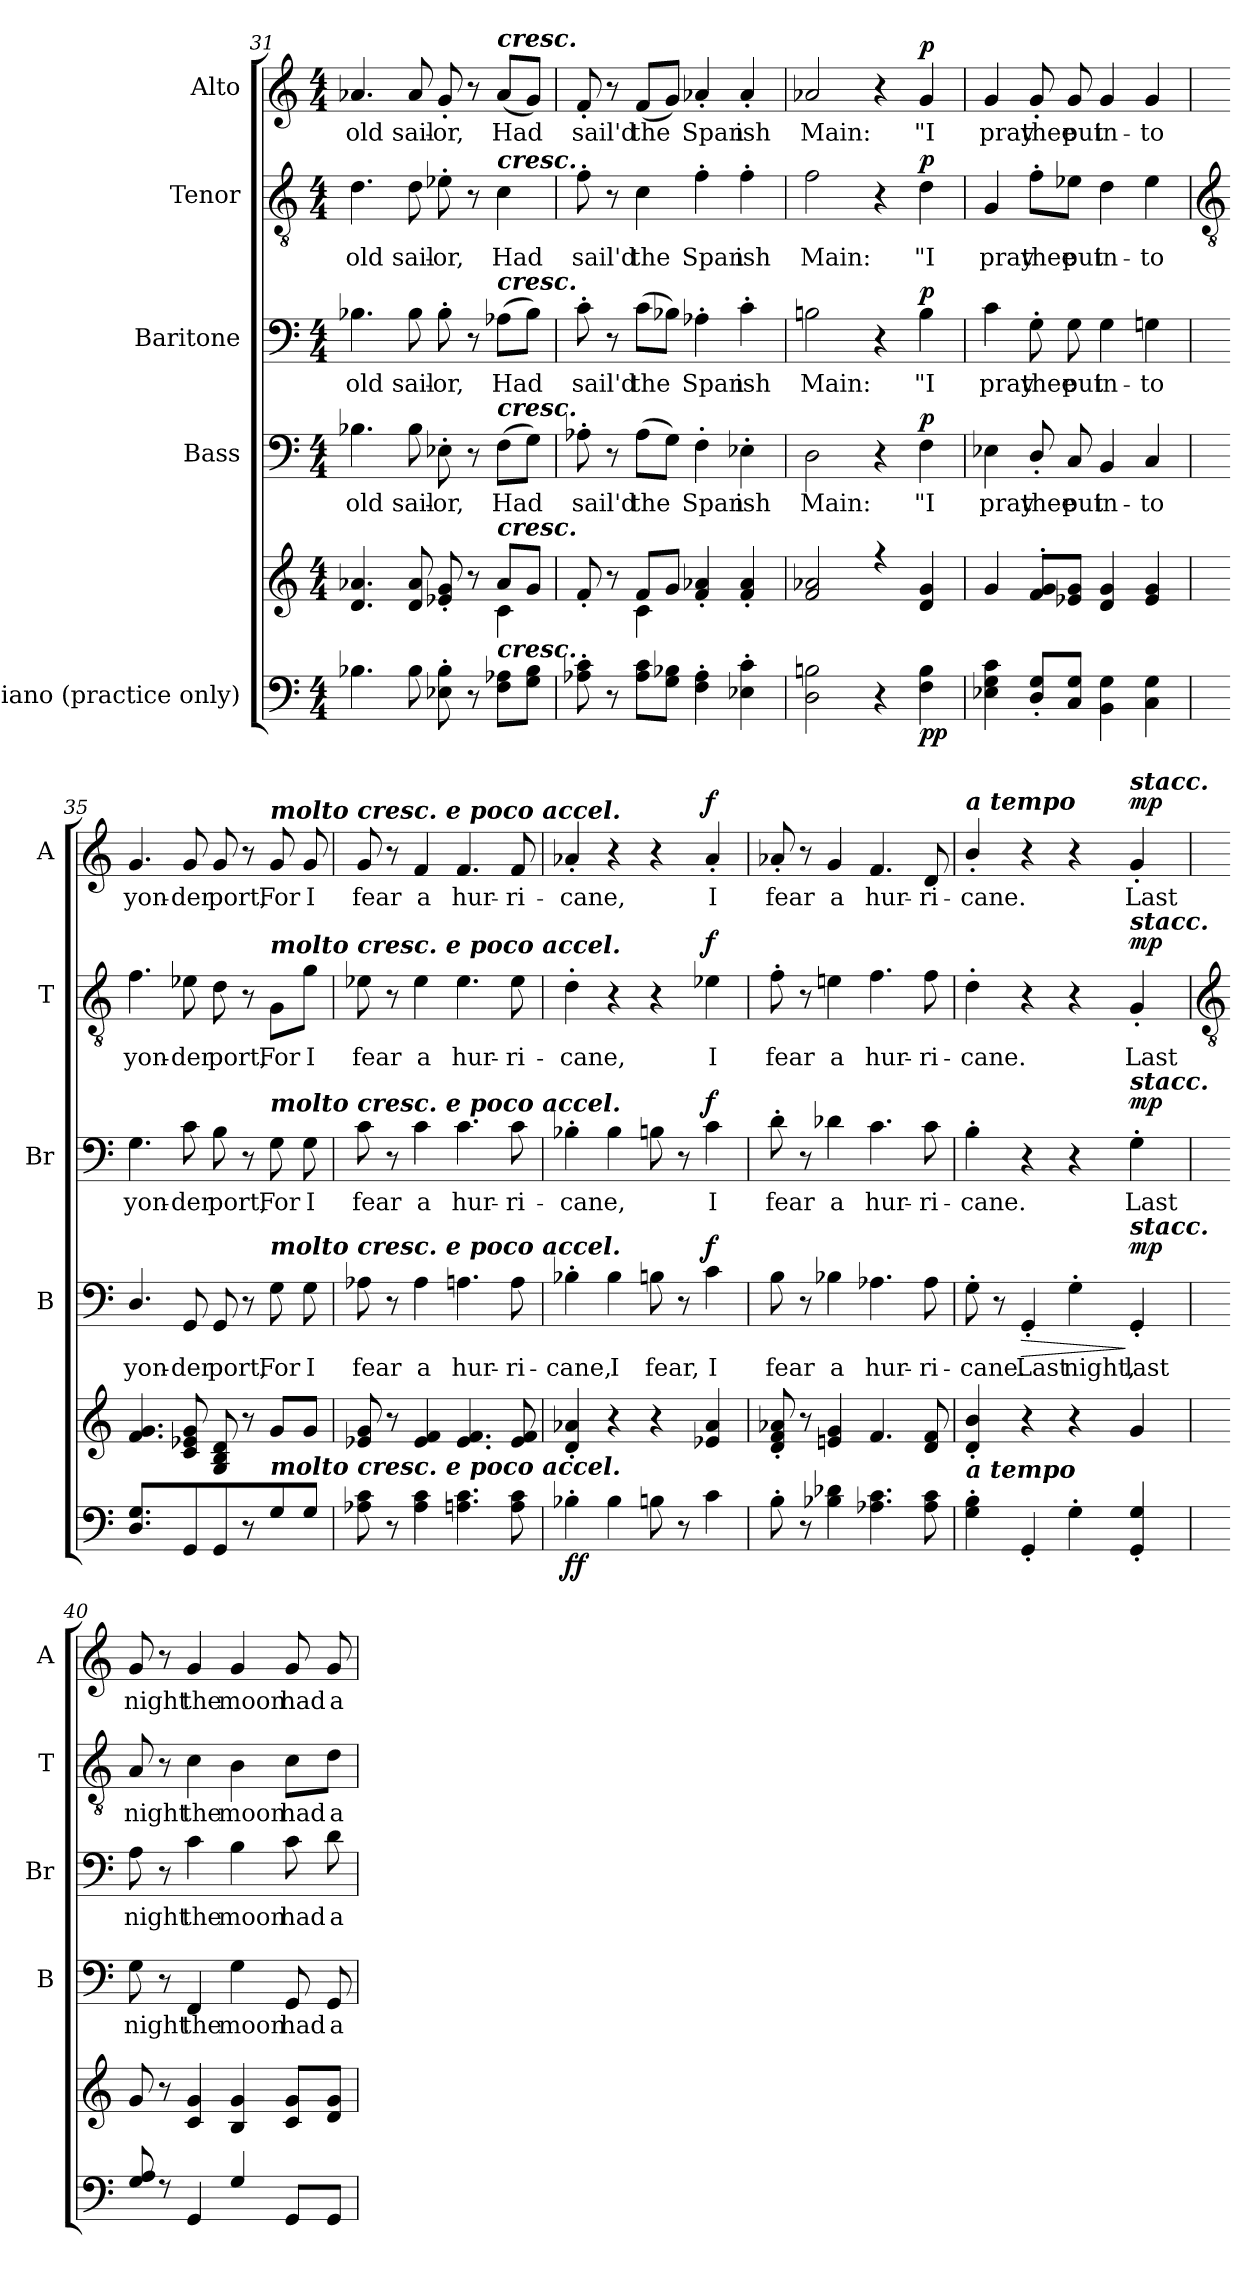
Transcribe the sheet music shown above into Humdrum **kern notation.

**kern	**kern	**dynam	**kern	**text	**dynam	**kern	**text	**dynam	**kern	**text	**dynam	**kern	**text	**dynam
*part5	*part5	*part5	*part4	*part4	*part4	*part3	*part3	*part3	*part2	*part2	*part2	*part1	*part1	*part1
*staff6	*staff5	*staff5/6	*staff4	*staff4	*staff4	*staff3	*staff3	*staff3	*staff2	*staff2	*staff2	*staff1	*staff1	*staff1
*I"Piano  (practice only)	*	*	*I"Bass	*	*	*I"Baritone	*	*	*I"Tenor	*	*	*I"Alto	*	*
*	*	*	*I'B	*	*	*I'Br	*	*	*I'T	*	*	*I'A	*	*
*clefF4	*clefG2	*	*clefF4	*	*	*clefF4	*	*	*clefGv2	*	*	*clefG2	*	*
*k[]	*k[]	*	*k[]	*	*	*k[]	*	*	*k[]	*	*	*k[]	*	*
*C:	*C:	*	*C:	*	*	*C:	*	*	*C:	*	*	*C:	*	*
*M4/4	*M4/4	*	*M4/4	*	*	*M4/4	*	*	*M4/4	*	*	*M4/4	*	*
=31	=31	=31	=31	=31	=31	=31	=31	=31	=31	=31	=31	=31	=31	=31
*	*^	*	*	*	*	*	*	*	*	*	*	*	*	*
!	!	!	!	!	!LO:LY:b	!	!	!LO:LY:b	!	!	!LO:LY:b	!	!	!LO:LY:b	!
4.B-X	4.d 4.a-X	2.ryy	.	4.B-X	old	.	4.B-X	old	.	4.d	old	.	4.a-X	old	.
!	!	!	!	!	!LO:LY:b	!	!	!LO:LY:b	!	!	!LO:LY:b	!	!	!LO:LY:b	!
8B-	8d 8a-	.	.	8B-	sail-	.	8B-	sail-	.	8d	sail-	.	8a-	sail-	.
!	!	!	!	!	!LO:LY:b	!	!	!LO:LY:b	!	!	!LO:LY:b	!	!	!LO:LY:b	!
8E-X' 8B-'	8e-X' 8g'	.	.	8E-X'	-or,	.	8B-'	-or,	.	8e-X'	-or,	.	8g'	-or,	.
8r	8r	.	.	8r	.	.	8r	.	.	8r	.	.	8r	.	.
!	!	!	!	!	!	!	!	!	!	!	!	!	!LO:TX:a:Bi:t=cresc.	!	!
!	!	!	!	!	!	!	!	!	!	!LO:TX:a:Bi:t=cresc.	!	!	!	!	!
!	!	!	!	!	!	!	!LO:TX:a:Bi:t=cresc.	!	!	!	!	!	!	!	!
!	!	!	!	!LO:TX:a:Bi:t=cresc.	!	!	!	!	!	!	!	!	!	!	!
!	!LO:TX:a:Bi:t=cresc.	!	!	!	!	!	!	!	!	!	!	!	!	!	!
!LO:TX:a:Bi:t=cresc.	!	!	!	!	!	!	!	!	!	!	!	!	!	!	!
!	!	!	!	!	!LO:LY:b	!	!	!LO:LY:b	!	!	!LO:LY:b	!	!	!LO:LY:b	!
8F 8A-XL	8a-L	4c\	.	(>8FL	Had	.	(>8A-XL	Had	.	4c	Had	.	(<8a-L	Had	.
8G 8B-J	8gJ	.	.	8GJ)	.	.	8B-J)	.	.	.	.	.	8gJ)	.	.
=32	=32	=32	=32	=32	=32	=32	=32	=32	=32	=32	=32	=32	=32	=32	=32
!	!	!	!	!	!LO:LY:b	!	!	!LO:LY:b	!	!	!LO:LY:b	!	!	!LO:LY:b	!
8A-X' 8c'	8f'	4ryy	.	8A-X'	sail'd	.	8c'	sail'd	.	8f'	sail'd	.	8f'	sail'd	.
8r	8r	.	.	8r	.	.	8r	.	.	8r	.	.	8r	.	.
!	!	!	!	!	!LO:LY:b	!	!	!LO:LY:b	!	!	!LO:LY:b	!	!	!LO:LY:b	!
8A- 8cL	8fL	4c\	.	(>8A-L	the	.	(>8cL	the	.	4c	the	.	(<8fL	the	.
8G 8B-XJ	8gJ	.	.	8GJ)	.	.	8B-XJ)	.	.	.	.	.	8gJ)	.	.
!	!	!	!	!	!LO:LY:b	!	!	!LO:LY:b	!	!	!LO:LY:b	!	!	!LO:LY:b	!
4F' 4A-'	4f' 4a-X'	2ryy	.	4F'	Span-	.	4A-X'	Span-	.	4f'\	Span-	.	4a-X'	Span-	.
!	!	!	!	!	!LO:LY:b	!	!	!LO:LY:b	!	!	!LO:LY:b	!	!	!LO:LY:b	!
4E-X' 4c'	4f' 4a-'	.	.	4E-X'	-ish	.	4c'	-ish	.	4f'	-ish	.	4a-'	-ish	.
=33	=33	=33	=33	=33	=33	=33	=33	=33	=33	=33	=33	=33	=33	=33	=33
!	!	!	!	!	!LO:LY:b	!	!	!LO:LY:b	!	!	!LO:LY:b	!	!	!LO:LY:b	!
2D 2Bn	2f 2a-X	1ryy	.	2D	Main:	.	2Bn	Main:	.	2f	Main:	.	2a-X	Main:	.
4r	4r	.	.	4r	.	.	4r	.	.	4r	.	.	4r	.	.
!	!	!	!LO:DY:b=2	!	!LO:LY:b	!	!	!LO:LY:b	!	!	!LO:LY:b	!	!	!LO:LY:b	!
!	!	!	!LO:DY:n=1:b	!	!	!LO:DY:b	!	!	!LO:DY:b	!	!	!LO:DY:b	!	!	!LO:DY:b
4F 4B	4d 4g	.	p p	4F	"I	p	4B	"I	p	4d	"I	p	4g	"I	p
=34	=34	=34	=34	=34	=34	=34	=34	=34	=34	=34	=34	=34	=34	=34	=34
!	!	!	!	!	!LO:LY:b	!	!	!LO:LY:b	!	!	!LO:LY:b	!	!	!LO:LY:b	!
4E-X 4G 4c	4g	1ryy	.	4E-X	pray	.	4c	pray	.	4G	pray	.	4g	pray	.
!	!	!	!	!	!LO:LY:b	!	!	!LO:LY:b	!	!	!LO:LY:b	!	!	!LO:LY:b	!
8D/' 8G/'L	8f' 8g'L	.	.	8D'/	thee	.	8G'	thee	.	8f'\L	thee	.	8g'	thee	.
!	!	!	!	!	!LO:LY:b	!	!	!LO:LY:b	!	!	!LO:LY:b	!	!	!LO:LY:b	!
8C 8GJ	8e-X 8gJ	.	.	8C	put	.	8G	put	.	8e-X\J	put	.	8g	put	.
!	!	!	!	!	!LO:LY:b	!	!	!LO:LY:b	!	!	!LO:LY:b	!	!	!LO:LY:b	!
4BB 4G	4d 4g	.	.	4BB	in-	.	4G	in-	.	4d	in-	.	4g	in-	.
!	!	!	!	!	!LO:LY:b	!	!	!LO:LY:b	!	!	!LO:LY:b	!	!	!LO:LY:b	!
4C 4G	4e- 4g	.	.	4C	-to	.	4Gn	-to	.	4e-	-to	.	4g	-to	.
*	*v	*v	*	*	*	*	*	*	*	*	*	*	*	*	*
!!LO:LB:g=z
=35	=35	=35	=35	=35	=35	=35	=35	=35	=35	=35	=35	=35	=35	=35
*	*	*	*	*	*	*	*	*	*clefGv2	*	*	*	*	*
!	!	!	!	!LO:LY:b	!	!	!LO:LY:b	!	!	!LO:LY:b	!	!	!LO:LY:b	!
4.D 4.G	4.f 4.g	.	4.D/	yon-	.	4.G	yon-	.	4.f	yon-	.	4.g	yon-	.
!	!	!	!	!LO:LY:b	!	!	!LO:LY:b	!	!	!LO:LY:b	!	!	!LO:LY:b	!
8GG	8c 8e-X 8g	.	8GG	-der	.	8c	-der	.	8e-X	-der	.	8g	-der	.
!	!	!	!	!LO:LY:b	!	!	!LO:LY:b	!	!	!LO:LY:b	!	!	!LO:LY:b	!
8GG	8G 8B 8d	.	8GG	port,	.	8B	port,	.	8d	port,	.	8g	port,	.
8r	8r	.	8r	.	.	8r	.	.	8r	.	.	8r	.	.
!	!	!	!	!	!	!	!	!	!	!	!	!LO:TX:a:Bi:t=molto cresc. e poco accel.	!	!
!	!	!	!	!	!	!	!	!	!LO:TX:a:Bi:t=molto cresc. e poco accel.	!	!	!	!	!
!	!	!	!	!	!	!LO:TX:a:Bi:t=molto cresc. e poco accel.	!	!	!	!	!	!	!	!
!	!	!	!LO:TX:a:Bi:t=molto cresc. e poco accel.	!	!	!	!	!	!	!	!	!	!	!
!LO:TX:a:Bi:t=molto cresc. e poco accel.	!	!	!	!	!	!	!	!	!	!	!	!	!	!
!	!	!	!	!LO:LY:b	!	!	!LO:LY:b	!	!	!LO:LY:b	!	!	!LO:LY:b	!
8G	8gL	.	8G	For	.	8G	For	.	8G\L	For	.	8g	For	.
!	!	!	!	!LO:LY:b	!	!	!LO:LY:b	!	!	!LO:LY:b	!	!	!LO:LY:b	!
8GJ	8gJ	.	8G	I	.	8G	I	.	8g\J	I	.	8g	I	.
=36	=36	=36	=36	=36	=36	=36	=36	=36	=36	=36	=36	=36	=36	=36
!	!	!	!	!LO:LY:b	!	!	!LO:LY:b	!	!	!LO:LY:b	!	!	!LO:LY:b	!
8A-X 8c	8e-X 8g	.	8A-X	fear	.	8c	fear	.	8e-X	fear	.	8g	fear	.
8r	8r	.	8r	.	.	8r	.	.	8r	.	.	8r	.	.
!	!	!	!	!LO:LY:b	!	!	!LO:LY:b	!	!	!LO:LY:b	!	!	!LO:LY:b	!
4A- 4c	4e- 4f	.	4A-	a	.	4c	a	.	4e-	a	.	4f	a	.
!	!	!	!	!LO:LY:b	!	!	!LO:LY:b	!	!	!LO:LY:b	!	!	!LO:LY:b	!
4.An 4.c	4.e- 4.f	.	4.An	hur-	.	4.c	hur-	.	4.e-	hur-	.	4.f	hur-	.
!	!	!	!	!LO:LY:b	!	!	!LO:LY:b	!	!	!LO:LY:b	!	!	!LO:LY:b	!
8A 8c	8e- 8f	.	8A	-ri-	.	8c	-ri-	.	8e-	-ri-	.	8f	-ri-	.
=37	=37	=37	=37	=37	=37	=37	=37	=37	=37	=37	=37	=37	=37	=37
!	!	!LO:DY:b=2	!	!LO:LY:b	!	!	!LO:LY:b	!	!	!LO:LY:b	!	!	!LO:LY:b	!
!	!	!LO:DY:n=1:b	!	!	!	!	!	!	!	!	!	!	!	!
4B-X'	4d' 4a-X'	f f	4B-X'	-cane,	.	4B-X'	-cane,	.	4d'	-cane,	.	4a-X'	-cane,	.
!	!	!	!	!LO:LY:b	!	!	!	!	!	!	!	!	!	!
4B-	4r	.	4B-	I	.	4B-	.	.	4r	.	.	4r	.	.
!	!	!	!	!LO:LY:b	!	!	!	!	!	!	!	!	!	!
8Bn	4r	.	8Bn	fear,	.	8Bn	.	.	4r	.	.	4r	.	.
8r	.	.	8r	.	.	8r	.	.	.	.	.	.	.	.
!	!	!	!	!LO:LY:b	!LO:DY:b	!	!LO:LY:b	!LO:DY:b	!	!LO:LY:b	!LO:DY:b	!	!LO:LY:b	!LO:DY:b
4c	4e-X 4a-	.	4c	I	f	4c	I	f	4e-X	I	f	4a-'	I	f
=38	=38	=38	=38	=38	=38	=38	=38	=38	=38	=38	=38	=38	=38	=38
!	!	!	!	!LO:LY:b	!	!	!LO:LY:b	!	!	!LO:LY:b	!	!	!LO:LY:b	!
8B'	8d' 8f' 8a-X'	.	8B	fear	.	8d'	fear	.	8f'	fear	.	8a-X'	fear	.
8r	8r	.	8r	.	.	8r	.	.	8r	.	.	8r	.	.
!	!	!	!	!LO:LY:b	!	!	!LO:LY:b	!	!	!LO:LY:b	!	!	!LO:LY:b	!
4B-X 4d-X	4en 4g	.	4B-X	a	.	4d-X	a	.	4en	a	.	4g	a	.
!	!	!	!	!LO:LY:b	!	!	!LO:LY:b	!	!	!LO:LY:b	!	!	!LO:LY:b	!
4.A-X 4.c	4.f	.	4.A-X	hur-	.	4.c	hur-	.	4.f	hur-	.	4.f	hur-	.
!	!	!	!	!LO:LY:b	!	!	!LO:LY:b	!	!	!LO:LY:b	!	!	!LO:LY:b	!
8A- 8c	8d 8f	.	8A-	-ri-	.	8c	-ri-	.	8f	-ri-	.	8d	-ri-	.
=39	=39	=39	=39	=39	=39	=39	=39	=39	=39	=39	=39	=39	=39	=39
!	!	!	!	!	!	!	!	!	!	!	!	!LO:TX:a:Bi:t=a tempo	!	!
!	!LO:TX:b:Bi:t=a tempo	!	!	!	!	!	!	!	!	!	!	!	!	!
!	!	!	!	!LO:LY:b	!	!	!LO:LY:b	!	!	!LO:LY:b	!	!	!LO:LY:b	!
4G' 4B'	4d' 4b'	.	8G'	-cane.	.	4B'	-cane.	.	4d'	-cane.	.	4b'/	-cane.	.
.	.	.	8r	.	.	.	.	.	.	.	.	.	.	.
!	!	!	!	!LO:LY:b	!LO:HP:b	!	!	!	!	!	!	!	!	!
4GG'	4r	.	4GG'	Last	>	4r	.	.	4r	.	.	4r	.	.
!	!	!	!	!LO:LY:b	!	!	!	!	!	!	!	!	!	!
4G'	4r	.	4G'	night,	.	4r	.	.	4r	.	.	4r	.	.
!	!	!	!	!	!	!	!	!	!	!	!	!LO:TX:a:Bi:t=stacc.	!	!
!	!	!	!	!	!	!	!	!	!LO:TX:a:Bi:t=stacc.	!	!	!	!	!
!	!	!	!	!	!	!LO:TX:a:Bi:t=stacc.	!	!	!	!	!	!	!	!
!	!	!	!LO:TX:a:Bi:t=stacc.	!	!	!	!	!	!	!	!	!	!	!
!	!	!LO:DY:b=2	!	!LO:LY:b	!	!	!LO:LY:b	!	!	!LO:LY:b	!	!	!LO:LY:b	!
!	!	!LO:DY:n=1:b	!	!	!LO:DY:n=1:b	!	!	!LO:DY:b	!	!	!LO:DY:b	!	!	!LO:DY:b
4GG' 4G'	4g	mp mp	4GG'	last	] mp	4G'	Last	mp	4G'	Last	mp	4g'	Last	mp
!!LO:LB:g=z
=40	=40	=40	=40	=40	=40	=40	=40	=40	=40	=40	=40	=40	=40	=40
*	*	*	*	*	*	*	*	*	*clefGv2	*	*	*	*	*
*^	*	*	*	*	*	*	*	*	*	*	*	*	*	*
!	!	!	!	!	!LO:LY:b	!	!	!LO:LY:b	!	!	!LO:LY:b	!	!	!LO:LY:b	!
8G 8A	1ryy	8g	.	8G	night	.	8A	night	.	8A	night	.	8g	night	.
8r	.	8r	.	8r	.	.	8r	.	.	8r	.	.	8r	.	.
!	!	!	!	!	!LO:LY:b	!	!	!LO:LY:b	!	!	!LO:LY:b	!	!	!LO:LY:b	!
4GG	.	4c 4g	.	4FF	the	.	4c	the	.	4c	the	.	4g	the	.
!	!	!	!	!	!LO:LY:b	!	!	!LO:LY:b	!	!	!LO:LY:b	!	!	!LO:LY:b	!
4G	.	4B 4g	.	4G	moon	.	4B	moon	.	4B	moon	.	4g	moon	.
!	!	!	!	!	!LO:LY:b	!	!	!LO:LY:b	!	!	!LO:LY:b	!	!	!LO:LY:b	!
8GGL	.	8c 8gL	.	8GG	had	.	8c	had	.	8c\L	had	.	8g	had	.
!	!	!	!	!	!LO:LY:b	!	!	!LO:LY:b	!	!	!LO:LY:b	!	!	!LO:LY:b	!
8GGJ	.	8d 8gJ	.	8GG	a	.	8d	a	.	8d\J	a	.	8g	a	.
*v	*v	*	*	*	*	*	*	*	*	*	*	*	*	*	*
=	=	=	=	=	=	=	=	=	=	=	=	=	=	=
*-	*-	*-	*-	*-	*-	*-	*-	*-	*-	*-	*-	*-	*-	*-
